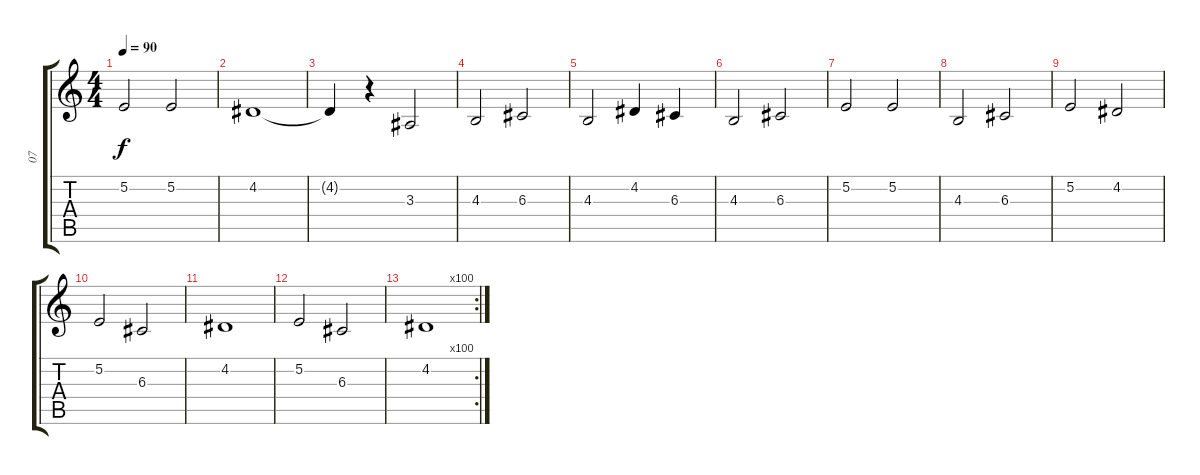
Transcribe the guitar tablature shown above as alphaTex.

\track ("07" "07") {instrument stringensemble1}
\staff {score tabs}
\tuning (E4 B3 G3 D3 A2 E2) {hide}
\ts (4 4)
\tempo 90
\clef g2
\ks c
5.2.2{dy f} 5.2.2 |
4.2.1{volume 0} |
4.2{t}.4 r.4{volume 13} 3.3.2 |
4.3.2 6.3.2 |
4.3.2 4.2.4 6.3.4 |
4.3.2 6.3.2 |
5.2.2 5.2.2 |
4.3.2 6.3.2 |
5.2.2 4.2.2 |
5.2.2 6.3.2 |
4.2.1 |
5.2.2 6.3.2 |
\rc 100
4.2.1
